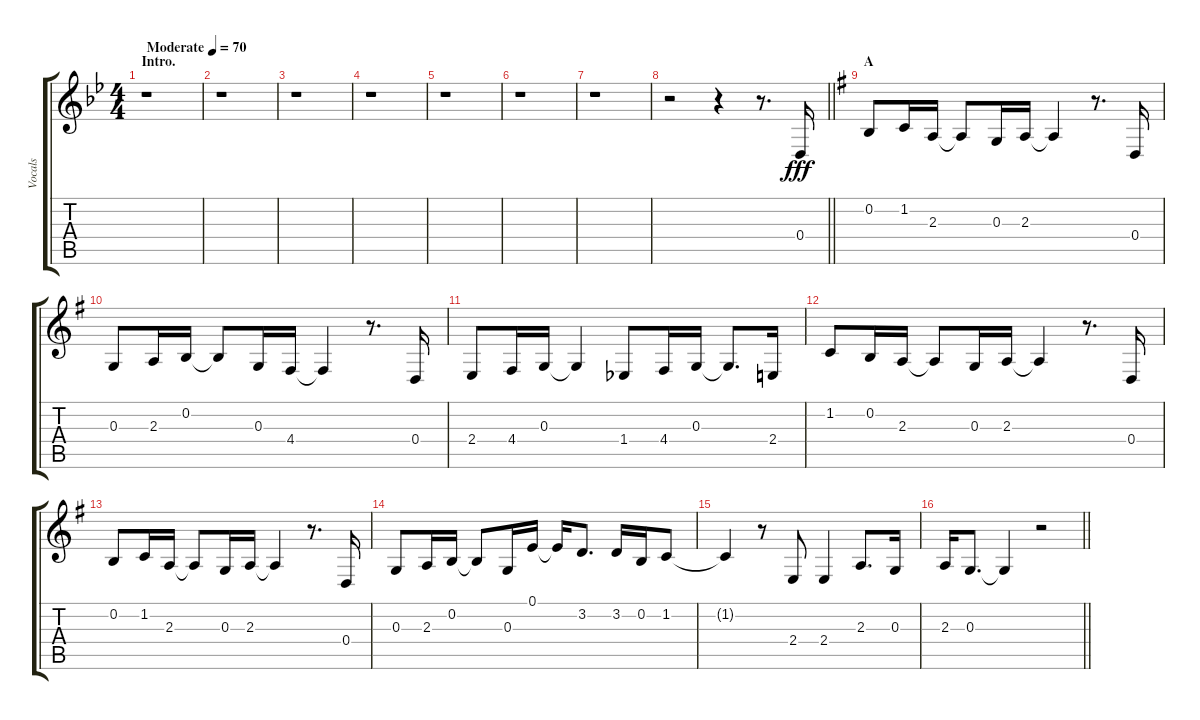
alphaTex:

\track ("Vocals" "Vocals") {instrument voiceoohs}
\staff {score tabs}
\tuning (E4 B3 G3 D3 A2 E2) {hide}
\ts (4 4)
\section ("" "Intro.")
\tempo (70 "Moderate")
\clef g2
\ks bb
r.1{dy fff instrument voiceoohs} |
r.1 |
r.1 |
r.1 |
r.1 |
r.1 |
r.1 |
\barLineRight lightlight
r.2 r.4 r.8{d} 0.4.16 |
\section ("" "A")
\ks g
0.2.8 1.2.16 2.3.16 2.3{t}.8 0.3.16 2.3.16 2.3{t}.4 r.8{d} 0.4.16 |
0.3.8 2.3.16 0.2.16 0.2{t}.8 0.3.16 4.4.16 4.4{t}.4 r.8{d} 0.4.16 |
2.4.8 4.4.16 0.3.16 0.3{t}.4 1.4{acc b}.8 4.4.16 0.3.16 0.3{t}.8{d} 2.4.16 |
1.2.8 0.2.16 2.3.16 2.3{t}.8 0.3.16 2.3.16 2.3{t}.4 r.8{d} 0.4.16 |
0.2.8 1.2.16 2.3.16 2.3{t}.8 0.3.16 2.3.16 2.3{t}.4 r.8{d} 0.4.16 |
0.3.8 2.3.16 0.2.16 0.2{t}.8 0.3.16 0.1.16 0.1{t}.16 3.2.8{d} 3.2.16 0.2.16 1.2.8 |
1.2{t}.4 r.8 2.4.8 2.4.4 2.3.8{d} 0.3.16 |
\barLineRight lightlight
2.3.16 0.3.8{d} 0.3{t}.4 r.2
